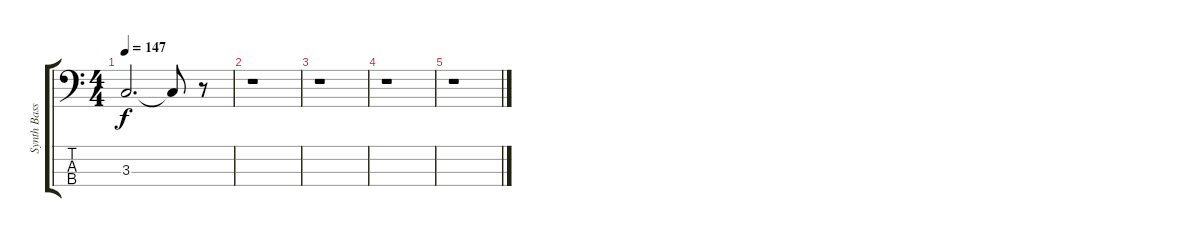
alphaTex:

\track ("Synth Bass 2" "Synth Bass") {instrument electricbassfinger}
\staff {score tabs}
\tuning (G2 D2 A1 E1) {hide}
\ts (4 4)
\tempo 147
\clef f4
\ks c
3.3.2{d dy f} 3.3{t}.8 r.8 |
r.1 |
r.1 |
r.1 |
r.1
